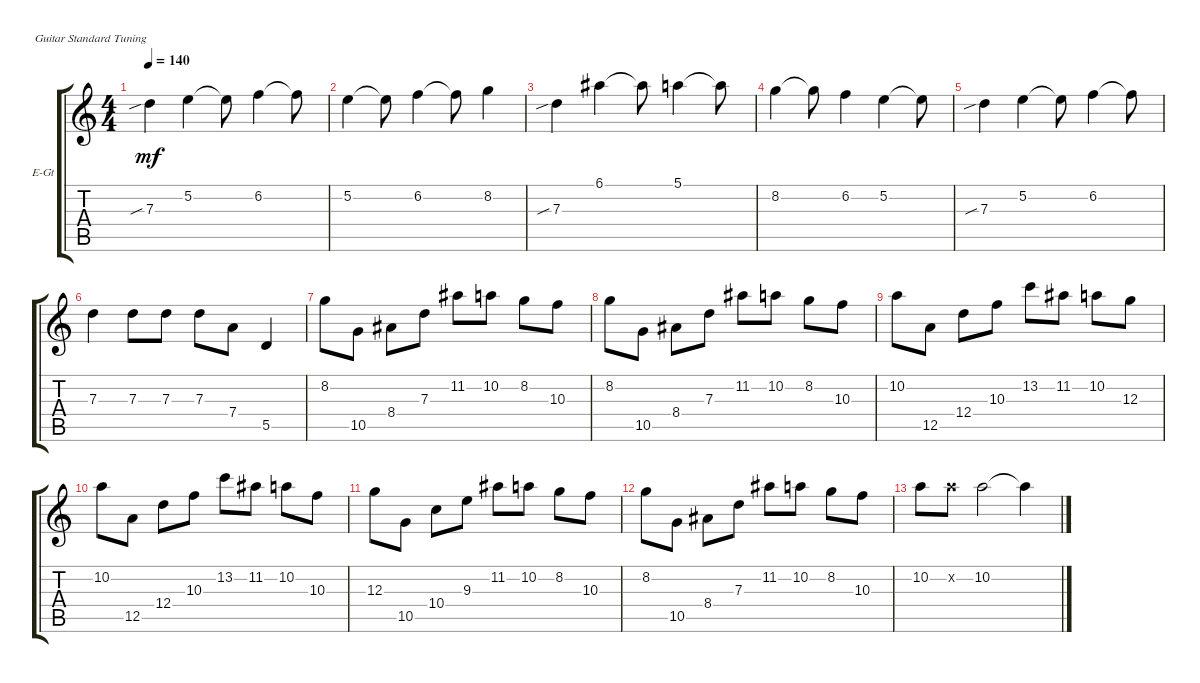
\defaultSystemsLayout 4
\bracketExtendMode groupsimilarinstruments
\firstSystemTrackNameOrientation horizontal
\otherSystemsTrackNameOrientation horizontal
\track ("Electric Guitar" "E-Gt") {instrument electricguitarclean}
\staff {score tabs}
\tuning (E4 B3 G3 D3 A2 E2)
\ts (4 4)
\tempo 140
\clef g2
\ks c
7.3{sib}.4{dy mf} 5.2.4 5.2{t}.8 6.2.4 6.2{t}.8 |
5.2.4 5.2{t}.8 6.2.4 6.2{t}.8 8.2.4 |
7.3{sib}.4 6.1.4 6.1{t}.8 5.1.4 5.1{t}.8 |
8.2.4 8.2{t}.8 6.2.4 5.2.4 5.2{t}.8 |
7.3{sib}.4 5.2.4 5.2{t}.8 6.2.4 6.2{t}.8 |
7.3.4 7.3.8 7.3.8 7.3.8 7.4.8 5.5.4 |
8.2.8 10.5.8 8.4.8 7.3.8 11.2.8 10.2.8 8.2.8 10.3.8 |
8.2.8 10.5.8 8.4.8 7.3.8 11.2.8 10.2.8 8.2.8 10.3.8 |
10.2.8 12.5.8 12.4.8 10.3.8 13.2.8 11.2.8 10.2.8 12.3.8 |
10.2.8 12.5.8 12.4.8 10.3.8 13.2.8 11.2.8 10.2.8 10.3.8 |
12.3.8 10.5.8 10.4.8 9.3.8 11.2.8 10.2.8 8.2.8 10.3.8 |
8.2.8 10.5.8 8.4.8 7.3.8 11.2.8 10.2.8 8.2.8 10.3.8 |
10.2.8 10.2{x}.8 10.2.2 10.2{t}.4
